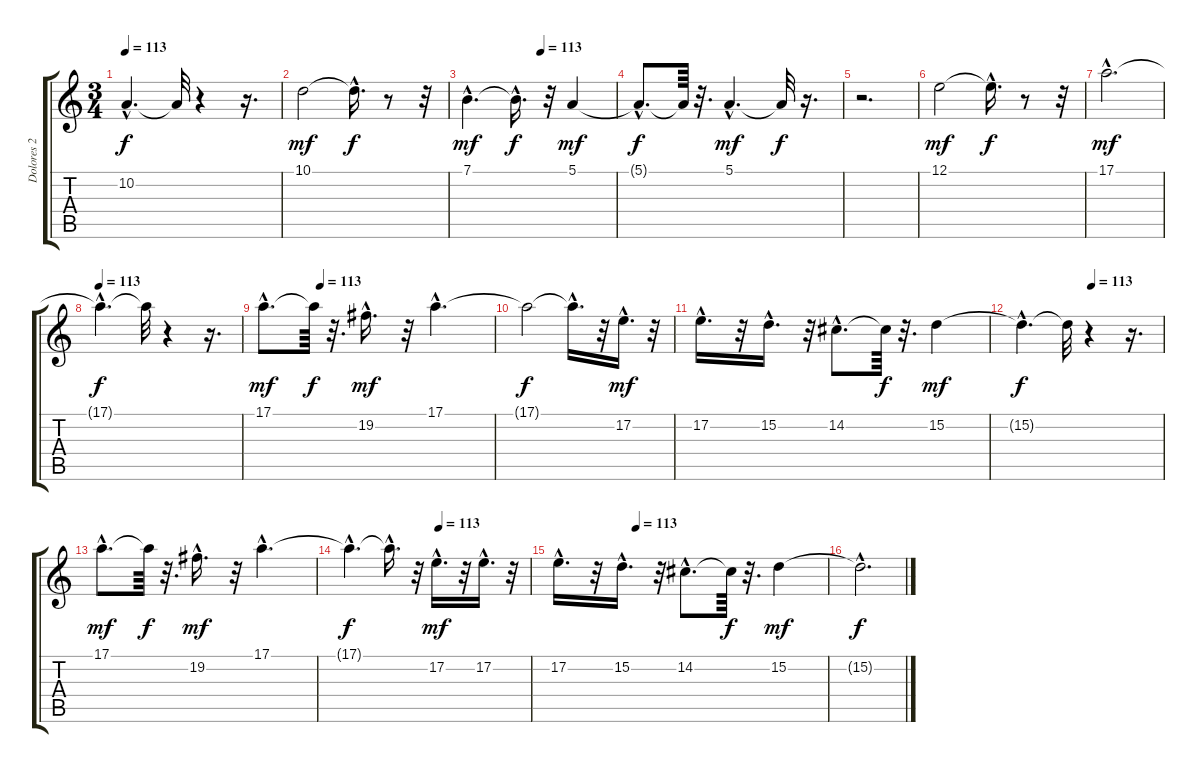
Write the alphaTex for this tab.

\track ("Dolores 2" "Dolores 2") {instrument pad3polysynth}
\staff {score tabs}
\tuning (E4 B3 G3 D3 A2 E2) {hide}
\ts (3 4)
\tempo 113
\clef g2
\ks c
10.2{hac t}.4{d dy f} 10.2{t}.32 r.4 r.16{d} |
10.1.2{dy mf} 10.1{hac t}.16{d dy f} r.8 r.32 |
\tempo (113 0.5)
7.1{hac}.4{d dy mf} 7.1{hac t}.16{d dy f} r.32 5.1.4{dy mf} |
5.1{hac t}.8{d dy f} 5.1{t}.64 r.32{d} 5.1{hac}.4{d dy mf} 5.1{t}.32{dy f} r.16{d} |
r.2{d} |
12.1.2{dy mf} 12.1{hac t}.16{d dy f} r.8 r.32 |
17.1{hac}.2{d dy mf} |
\tempo 113
17.1{hac t}.4{d dy f} 17.1{t}.32 r.4 r.16{d} |
\tempo (113 0.25)
17.1{hac}.8{d dy mf} 17.1{t}.64{dy f} r.32{d} 19.2{hac}.16{d dy mf} r.32 17.1{hac}.4{d} |
17.1{t}.2{dy f} 17.1{hac t}.16{d} r.32 17.2{hac}.16{d dy mf} r.32 |
17.2{hac}.16{d} r.32 15.2{hac}.16{d} r.32 14.2{hac}.8{d} 14.2{t}.64{dy f} r.32{d} 15.2.4{dy mf} |
\tempo (113 0.5)
15.2{hac t}.4{d dy f} 15.2{t}.32 r.4 r.16{d} |
17.1{hac}.8{d dy mf} 17.1{t}.64{dy f} r.32{d} 19.2{hac}.16{d dy mf} r.32 17.1{hac}.4{d} |
\tempo (113 0.5)
17.1{hac t}.4{d dy f} 17.1{hac t}.16{d} r.32 17.2{hac}.16{d dy mf} r.32 17.2{hac}.16{d} r.32 |
\tempo (113 0.2916666666666667)
17.2{hac}.16{d} r.32 15.2{hac}.16{d} r.32 14.2{hac}.8{d} 14.2{t}.64{dy f} r.32{d} 15.2.4{dy mf} |
15.2{hac t}.2{d dy f}
